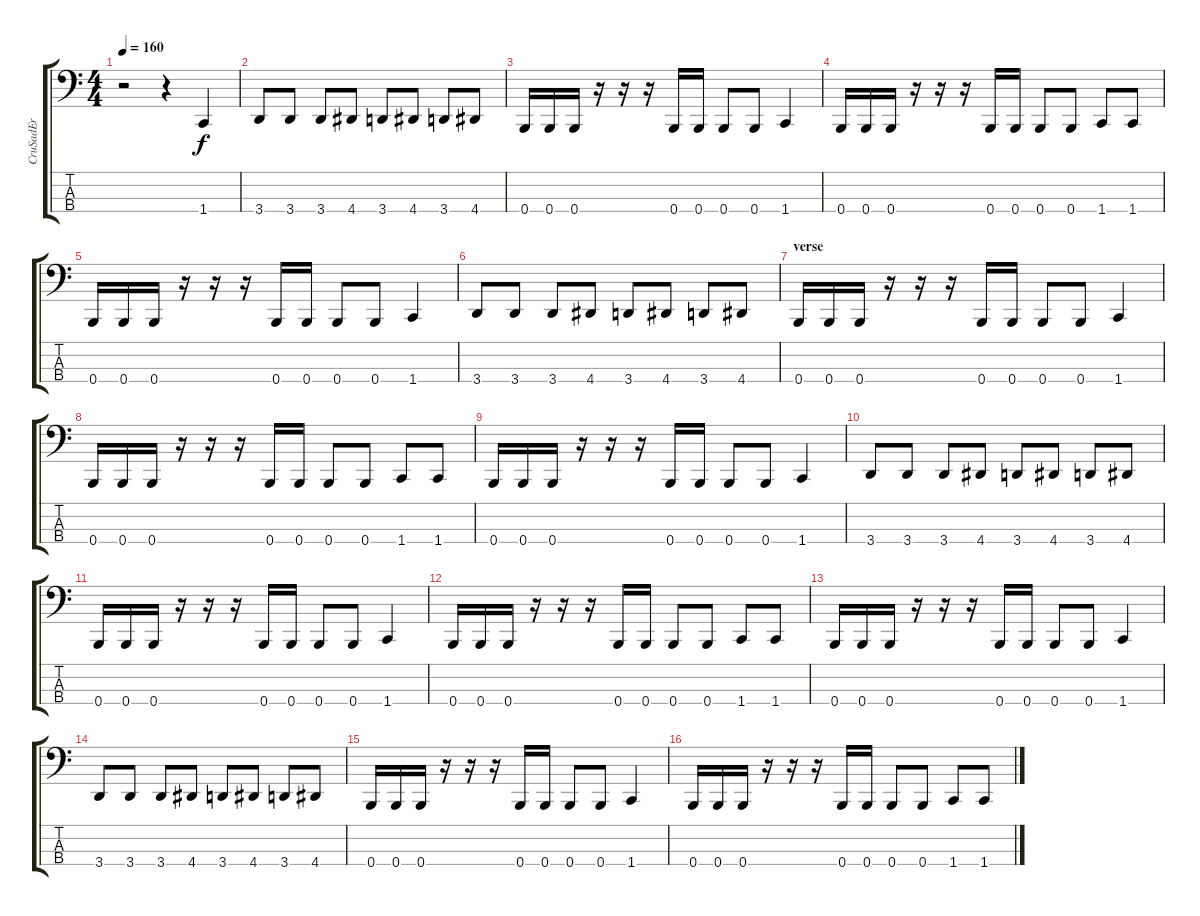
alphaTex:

\track ("CruSadEr" "CruSadEr") {instrument electricbasspick}
\staff {score tabs}
\tuning (E2 B1 Gb1 B0) {hide}
\ts (4 4)
\tempo 160
\clef f4
\ks c
r.2{dy f} r.4 1.4.4 |
3.4.8 3.4.8 3.4.8 4.4.8 3.4.8 4.4.8 3.4.8 4.4.8 |
0.4.16 0.4.16 0.4.16 r.16 r.16 r.16 0.4.16 0.4.16 0.4.8 0.4.8 1.4.4 |
0.4.16 0.4.16 0.4.16 r.16 r.16 r.16 0.4.16 0.4.16 0.4.8 0.4.8 1.4.8 1.4.8 |
0.4.16 0.4.16 0.4.16 r.16 r.16 r.16 0.4.16 0.4.16 0.4.8 0.4.8 1.4.4 |
3.4.8 3.4.8 3.4.8 4.4.8 3.4.8 4.4.8 3.4.8 4.4.8 |
\section ("" "verse")
0.4.16 0.4.16 0.4.16 r.16 r.16 r.16 0.4.16 0.4.16 0.4.8 0.4.8 1.4.4 |
0.4.16 0.4.16 0.4.16 r.16 r.16 r.16 0.4.16 0.4.16 0.4.8 0.4.8 1.4.8 1.4.8 |
0.4.16 0.4.16 0.4.16 r.16 r.16 r.16 0.4.16 0.4.16 0.4.8 0.4.8 1.4.4 |
3.4.8 3.4.8 3.4.8 4.4.8 3.4.8 4.4.8 3.4.8 4.4.8 |
0.4.16 0.4.16 0.4.16 r.16 r.16 r.16 0.4.16 0.4.16 0.4.8 0.4.8 1.4.4 |
0.4.16 0.4.16 0.4.16 r.16 r.16 r.16 0.4.16 0.4.16 0.4.8 0.4.8 1.4.8 1.4.8 |
0.4.16 0.4.16 0.4.16 r.16 r.16 r.16 0.4.16 0.4.16 0.4.8 0.4.8 1.4.4 |
3.4.8 3.4.8 3.4.8 4.4.8 3.4.8 4.4.8 3.4.8 4.4.8 |
0.4.16 0.4.16 0.4.16 r.16 r.16 r.16 0.4.16 0.4.16 0.4.8 0.4.8 1.4.4 |
0.4.16 0.4.16 0.4.16 r.16 r.16 r.16 0.4.16 0.4.16 0.4.8 0.4.8 1.4.8 1.4.8
